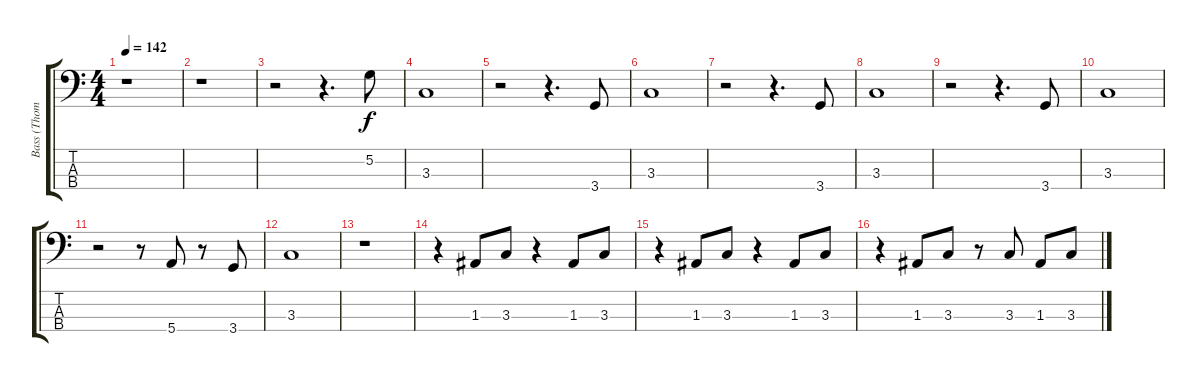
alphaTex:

\track ("Bass (Thompson)" "Bass (Thom") {instrument electricbasspick}
\staff {score tabs}
\tuning (G2 D2 A1 E1) {hide}
\ts (4 4)
\tempo 142
\clef f4
\ks c
r.1{dy f} |
r.1 |
r.2 r.4{d} 5.2.8 |
3.3.1 |
r.2 r.4{d} 3.4.8 |
3.3.1 |
r.2 r.4{d} 3.4.8 |
3.3.1 |
r.2 r.4{d} 3.4.8 |
3.3.1 |
r.2 r.8 5.4.8 r.8 3.4.8 |
3.3.1 |
r.1 |
r.4 1.3.8 3.3.8 r.4 1.3.8 3.3.8 |
r.4 1.3.8 3.3.8 r.4 1.3.8 3.3.8 |
r.4 1.3.8 3.3.8 r.8 3.3.8 1.3.8 3.3.8
